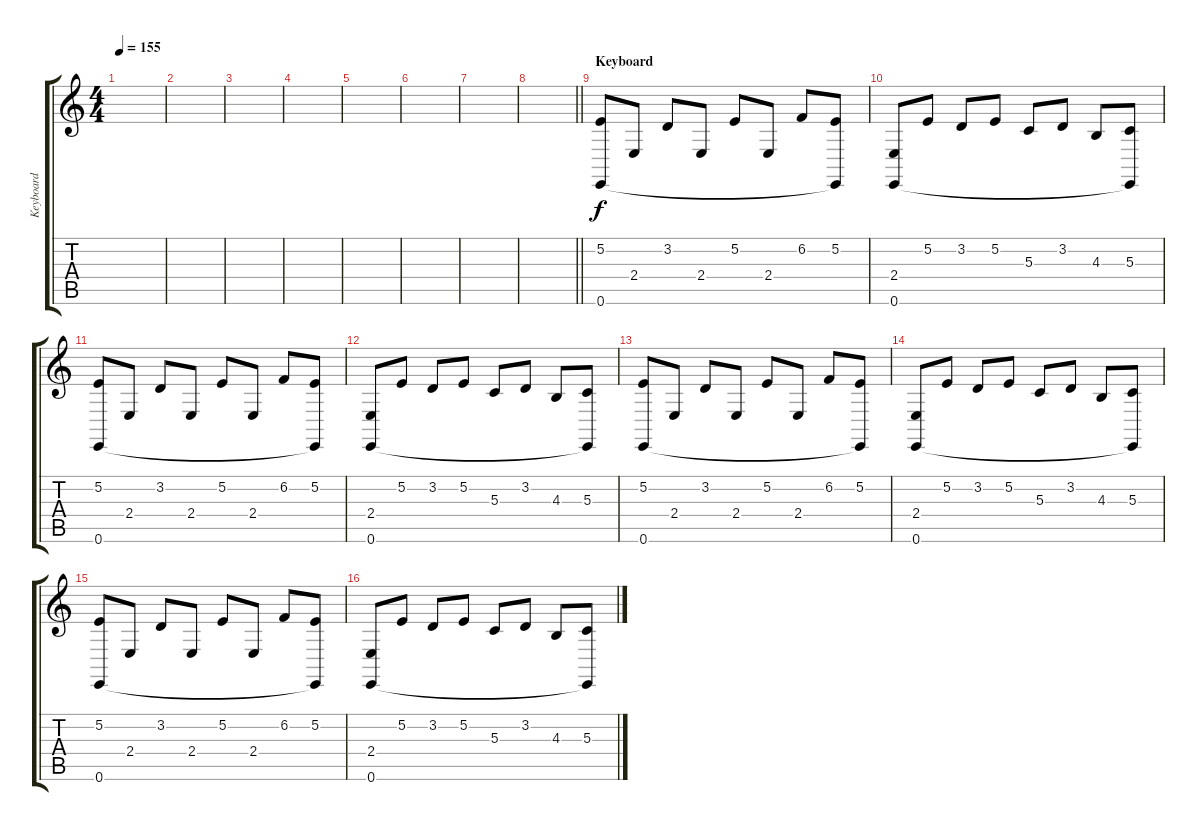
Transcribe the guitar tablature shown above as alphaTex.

\track ("Keyboard" "Keyboard") {instrument harpsichord}
\staff {score tabs}
\tuning (E4 B3 G3 D3 A2 E2) {hide}
\ts (4 4)
\tempo 155
\clef g2
\ks c
|
|
|
|
|
|
|
\barLineRight lightlight
|
\section ("" "Keyboard")
(5.2 0.6).8 2.4.8 3.2.8 2.4.8 5.2.8 2.4.8 6.2.8 (5.2 0.6{t}).8 |
(2.4 0.6).8 5.2.8 3.2.8 5.2.8 5.3.8 3.2.8 4.3.8 (5.3 0.6{t}).8 |
(5.2 0.6).8 2.4.8 3.2.8 2.4.8 5.2.8 2.4.8 6.2.8 (5.2 0.6{t}).8 |
(2.4 0.6).8 5.2.8 3.2.8 5.2.8 5.3.8 3.2.8 4.3.8 (5.3 0.6{t}).8 |
(5.2 0.6).8 2.4.8 3.2.8 2.4.8 5.2.8 2.4.8 6.2.8 (5.2 0.6{t}).8 |
(2.4 0.6).8 5.2.8 3.2.8 5.2.8 5.3.8 3.2.8 4.3.8 (5.3 0.6{t}).8 |
(5.2 0.6).8 2.4.8 3.2.8 2.4.8 5.2.8 2.4.8 6.2.8 (5.2 0.6{t}).8 |
(2.4 0.6).8 5.2.8 3.2.8 5.2.8 5.3.8 3.2.8 4.3.8 (5.3 0.6{t}).8
